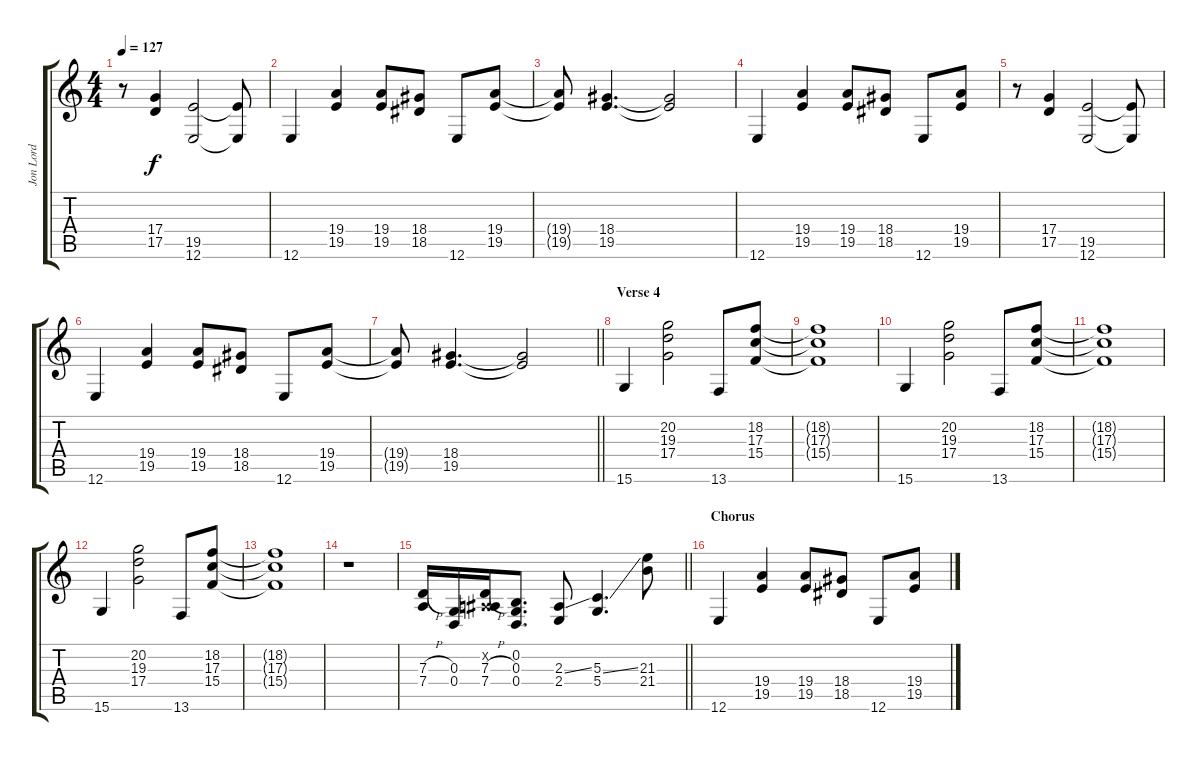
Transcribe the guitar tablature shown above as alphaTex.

\track ("Jon Lord" "Jon Lord") {instrument drawbarorgan}
\staff {score tabs}
\tuning (E4 B3 G3 D3 A2 E2) {hide}
\ts (4 4)
\tempo 127
\clef g2
\ks c
r.8{dy f} (17.4 17.5).4 (19.5 12.6).2 (19.5{t} 12.6{t}).8 |
12.6.4 (19.4 19.5).4 (19.4 19.5).8 (18.4 18.5).8 12.6.8 (19.4 19.5).8 |
(19.4{t} 19.5{t}).8 (18.4 19.5).4{d} (18.4{t} 19.5{t}).2 |
12.6.4 (19.4 19.5).4 (19.4 19.5).8 (18.4 18.5).8 12.6.8 (19.4 19.5).8 |
r.8 (17.4 17.5).4 (19.5 12.6).2 (19.5{t} 12.6{t}).8 |
12.6.4 (19.4 19.5).4 (19.4 19.5).8 (18.4 18.5).8 12.6.8 (19.4 19.5).8 |
\barLineRight lightlight
(19.4{t} 19.5{t}).8 (18.4 19.5).4{d} (18.4{t} 19.5{t}).2 |
\section ("" "Verse 4")
15.6.4 (20.2 19.3 17.4).2 13.6.8 (18.2 17.3 15.4).8 |
(18.2{t} 17.3{t} 15.4{t}).1 |
15.6.4 (20.2 19.3 17.4).2 13.6.8 (18.2 17.3 15.4).8 |
(18.2{t} 17.3{t} 15.4{t}).1 |
15.6.4 (20.2 19.3 17.4).2 13.6.8 (18.2 17.3 15.4).8 |
(18.2{t} 17.3{t} 15.4{t}).1 |
r.1 |
\barLineRight lightlight
(7.3{h} 7.4).16 (0.3 0.4).16 (-1.2{x} 7.3{h} 7.4).16 (0.2 0.3 0.4).8{d} (2.3{ss} 2.4).8 (5.3{ss} 5.4).4{d} (21.3 21.4).8 |
\section ("" "Chorus")
12.6.4 (19.4 19.5).4 (19.4 19.5).8 (18.4 18.5).8 12.6.8 (19.4 19.5).8
